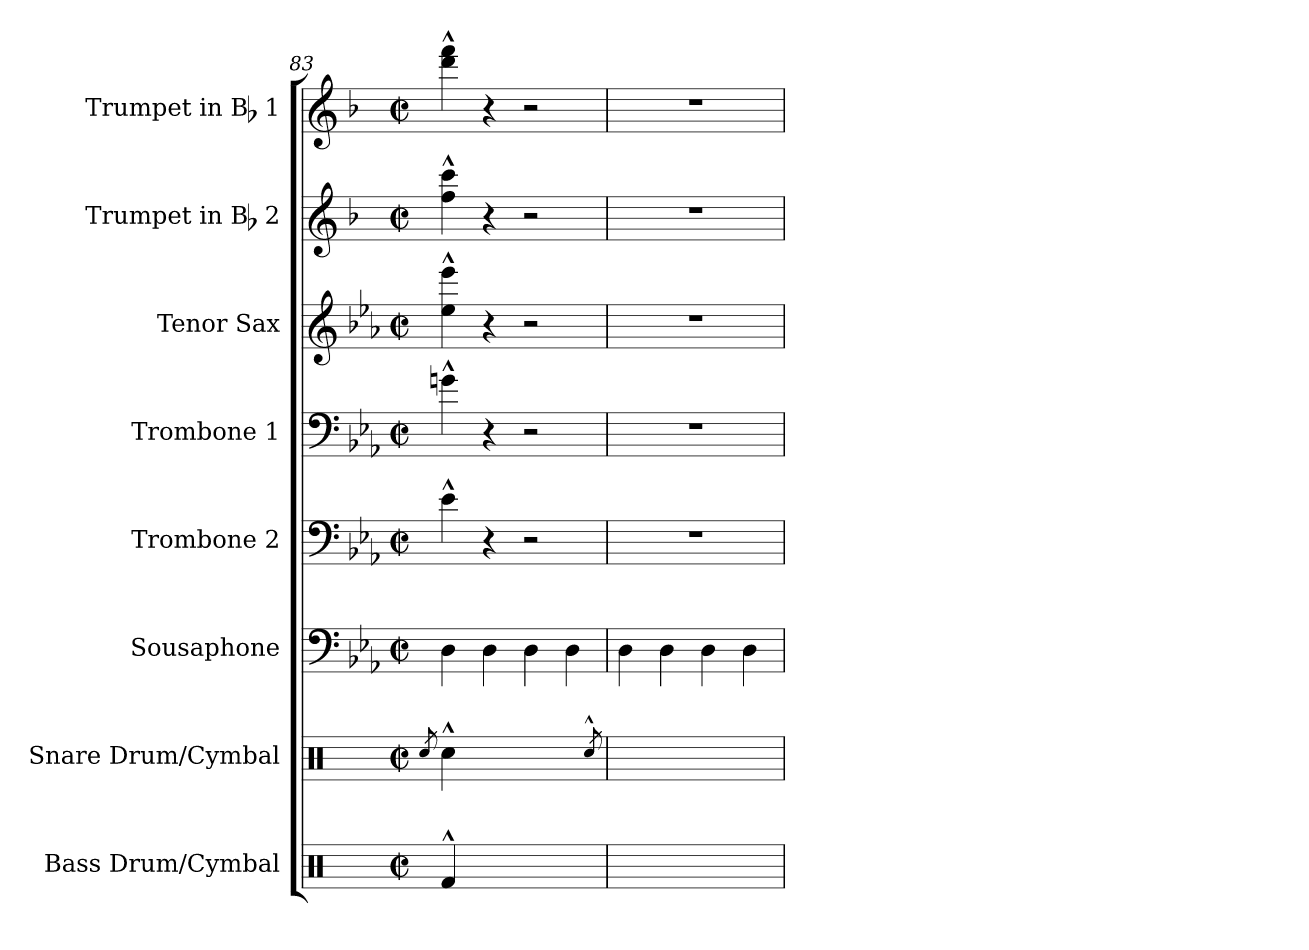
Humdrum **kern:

**kern	**kern	**kern	**kern	**kern	**kern	**kern	**kern
*part8	*part7	*part6	*part5	*part4	*part3	*part2	*part1
*staff8	*staff7	*staff6	*staff5	*staff4	*staff3	*staff2	*staff1
*I"Bass Drum/Cymbal	*I"Snare Drum/Cymbal	*I"Sousaphone	*I"Trombone 2	*I"Trombone 1	*I"Tenor Sax	*I"Trumpet in Bb 2	*I"Trumpet in Bb 1
*I'B.D./Cym	*I'S.D./Cym	*	*I'Tbn. 2	*I'Tbn. 1	*I'T. Sx.	*	*
*clefX	*clefX	*clefF4	*clefF4	*clefF4	*clefG2	*clefG2	*clefG2
*	*	*	*	*	*ITrd8c14	*ITrd1c2	*ITrd1c2
*k[]	*k[]	*k[b-e-a-]	*k[b-e-a-]	*k[b-e-a-]	*k[b-e-a-]	*k[b-e-a-]	*k[b-e-a-]
*C:	*C:	*E-:	*E-:	*E-:	*E-:	*E-:	*E-:
*M2/2	*M2/2	*M2/2	*M2/2	*M2/2	*M2/2	*M2/2	*M2/2
*met(c|)	*met(c|)	*met(c|)	*met(c|)	*met(c|)	*met(c|)	*met(c|)	*met(c|)
=83	=83	=83	=83	=83	=83	=83	=83
.	8qRcc@16@i/	.	.	.	.	.	.
4Rf^^i/	4Rcc^^i\	4Di\	4e-^^i\	4gn^^i\	4e-i\^^ 4ee-i^^	4ee-i\^^ 4bb-i^^	4ccci\^^ 4eee-i^^
4Ri\	4Ri\	4Di\	4r	4r	4r	4r	4r
4Ri\	4Ri\	4Di\	2r	2r	2r	2r	2r
4Ri\	4Ri\	4Di\	.	.	.	.	.
.	8qRcc^^i/	.	.	.	.	.	.
=84	=84	=84	=84	=84	=84	=84	=84
4Ri\	4Ri\	4Di\	1r	1r	1r	1r	1r
4Ri\	4Ri\	4Di\	.	.	.	.	.
4Ri\	4Ri\	4Di\	.	.	.	.	.
4Ri\	4Ri\	4Di\	.	.	.	.	.
=	=	=	=	=	=	=	=
*-	*-	*-	*-	*-	*-	*-	*-
